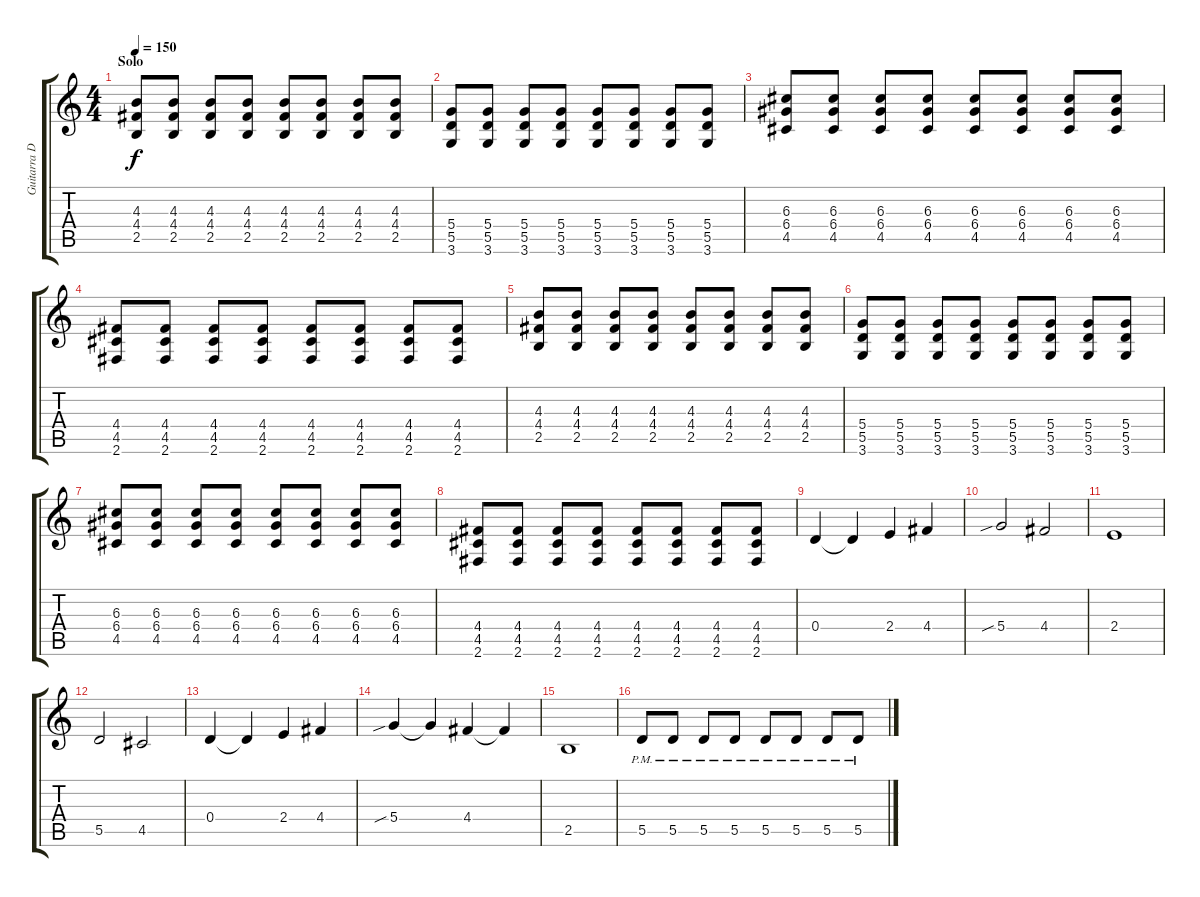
\track ("Guitarra Distorsion" "Guitarra D") {instrument distortionguitar}
\staff {score tabs}
\tuning (E4 B3 G3 D3 A2 E2) {hide}
\ts (4 4)
\section ("" "Solo")
\tempo 150
\clef g2
\ks c
(4.3 4.4 2.5).8{dy f volume 12} (4.3 4.4 2.5).8 (4.3 4.4 2.5).8 (4.3 4.4 2.5).8 (4.3 4.4 2.5).8 (4.3 4.4 2.5).8 (4.3 4.4 2.5).8 (4.3 4.4 2.5).8 |
(5.4 5.5 3.6).8 (5.4 5.5 3.6).8 (5.4 5.5 3.6).8 (5.4 5.5 3.6).8 (5.4 5.5 3.6).8 (5.4 5.5 3.6).8 (5.4 5.5 3.6).8 (5.4 5.5 3.6).8 |
(6.3 6.4 4.5).8 (6.3 6.4 4.5).8 (6.3 6.4 4.5).8 (6.3 6.4 4.5).8 (6.3 6.4 4.5).8 (6.3 6.4 4.5).8 (6.3 6.4 4.5).8 (6.3 6.4 4.5).8 |
(4.4 4.5 2.6).8 (4.4 4.5 2.6).8 (4.4 4.5 2.6).8 (4.4 4.5 2.6).8 (4.4 4.5 2.6).8 (4.4 4.5 2.6).8 (4.4 4.5 2.6).8 (4.4 4.5 2.6).8 |
(4.3 4.4 2.5).8{volume 12} (4.3 4.4 2.5).8 (4.3 4.4 2.5).8 (4.3 4.4 2.5).8 (4.3 4.4 2.5).8 (4.3 4.4 2.5).8 (4.3 4.4 2.5).8 (4.3 4.4 2.5).8 |
(5.4 5.5 3.6).8 (5.4 5.5 3.6).8 (5.4 5.5 3.6).8 (5.4 5.5 3.6).8 (5.4 5.5 3.6).8 (5.4 5.5 3.6).8 (5.4 5.5 3.6).8 (5.4 5.5 3.6).8 |
(6.3 6.4 4.5).8 (6.3 6.4 4.5).8 (6.3 6.4 4.5).8 (6.3 6.4 4.5).8 (6.3 6.4 4.5).8 (6.3 6.4 4.5).8 (6.3 6.4 4.5).8 (6.3 6.4 4.5).8 |
(4.4 4.5 2.6).8 (4.4 4.5 2.6).8 (4.4 4.5 2.6).8 (4.4 4.5 2.6).8 (4.4 4.5 2.6).8 (4.4 4.5 2.6).8 (4.4 4.5 2.6).8 (4.4 4.5 2.6).8 |
0.4.4{volume 16} 0.4{t}.4 2.4.4 4.4.4 |
5.4{sib}.2 4.4.2 |
2.4.1 |
5.5.2 4.5.2 |
0.4.4 0.4{t}.4 2.4.4 4.4.4 |
5.4{sib}.4 5.4{t}.4 4.4.4 4.4{t}.4 |
2.5.1 |
5.5{pm}.8 5.5{pm}.8 5.5{pm}.8 5.5{pm}.8 5.5{pm}.8 5.5{pm}.8 5.5{pm}.8 5.5{pm}.8
